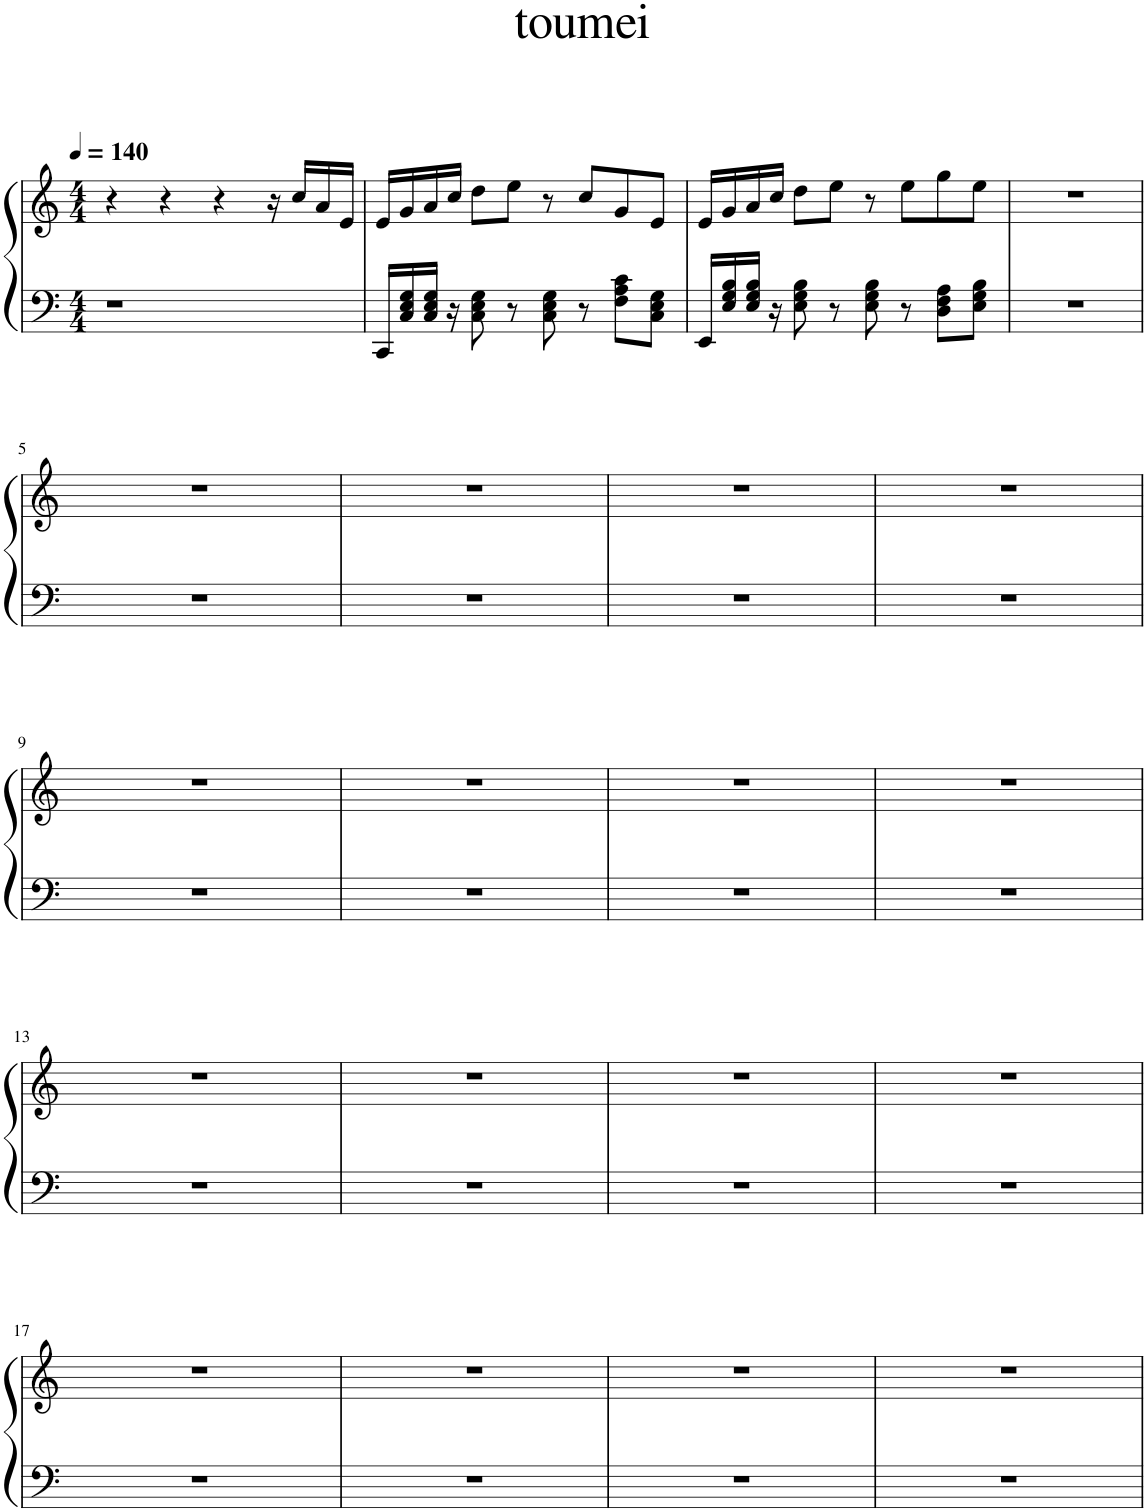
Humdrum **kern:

**kern	**kern
*part1	*part1
*staff2	*staff1
*I"Piano	*
*I'Pno.	*
*clefF4	*clefG2
*k[]	*k[]
*M4/4	*M4/4
*MM140	*MM140
=1	=1
1r	4r
.	4r
.	4r
.	16r
.	16cc/LL
.	16a/
.	16e/JJ
=2	=2
16CC/LL	16e/LL
16C/ 16E/ 16G/	16g/
16C/ 16E/ 16G/JJ	16a/
16r	16cc/JJ
8C\ 8E\ 8G\	8dd\L
8r	8ee\J
8C\ 8E\ 8G\	8r
8r	8cc/L
8F\ 8A\ 8c\L	8g/
8C\ 8E\ 8G\J	8e/J
=3	=3
16EE/LL	16e/LL
16E/ 16G/ 16B/	16g/
16E/ 16G/ 16B/JJ	16a/
16r	16cc/JJ
8E\ 8G\ 8B\	8dd\L
8r	8ee\J
8E\ 8G\ 8B\	8r
8r	8ee\L
8D\ 8F\ 8A\L	8gg\
8E\ 8G\ 8B\J	8ee\J
=4	=4
1r	1r
!!LO:LB:g=z
=5	=5
1r	1r
=6	=6
1r	1r
=7	=7
1r	1r
=8	=8
1r	1r
!!LO:LB:g=z
=9	=9
1r	1r
=10	=10
1r	1r
=11	=11
1r	1r
=12	=12
1r	1r
!!LO:LB:g=z
=13	=13
1r	1r
=14	=14
1r	1r
=15	=15
1r	1r
=16	=16
1r	1r
!!LO:LB:g=z
=17	=17
1r	1r
=18	=18
1r	1r
=19	=19
1r	1r
=20	=20
1r	1r
=	=
*-	*-
